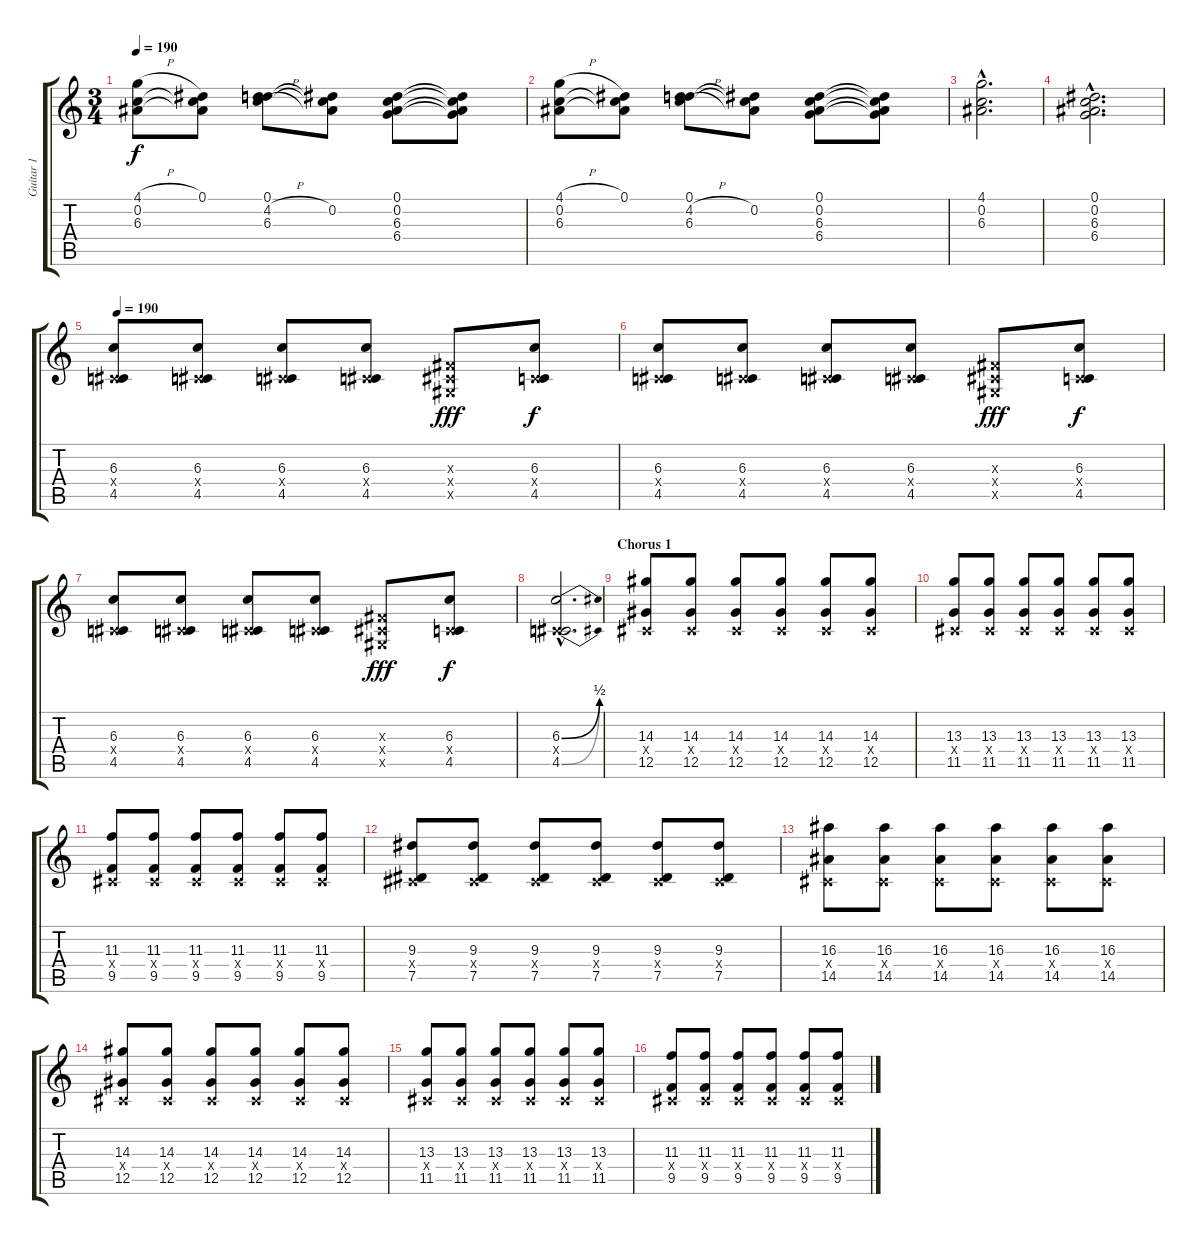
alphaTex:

\track ("Guitar 1" "Guitar 1") {instrument electricguitarclean}
\staff {score tabs}
\tuning (Eb4 Bb3 Gb3 Db3 Ab2 Db2) {hide}
\ts (3 4)
\tempo 190
\clef g2
\ks c
(4.1{h} 0.2 6.3).8{dy f} (0.1 0.2{t} 6.3{t}).8 (0.1 4.2{h} 6.3).8 (0.1{t} 0.2 6.3{t}).8 (0.1 0.2 6.3 6.4).8 (0.1{t} 0.2{t} 6.3{t} 6.4{t}).8 |
(4.1{h} 0.2 6.3).8 (0.1 0.2{t} 6.3{t}).8 (0.1 4.2{h} 6.3).8 (0.1{t} 0.2 6.3{t}).8 (0.1 0.2 6.3 6.4).8 (0.1{t} 0.2{t} 6.3{t} 6.4{t}).8 |
(4.1{hac} 0.2{hac} 6.3{hac}).2{d} |
(0.1{hac} 0.2{hac} 6.3{hac} 6.4{hac}).2{d} |
\tempo 190
(6.3 0.4{x} 4.5).8{instrument distortionguitar} (6.3 0.4{x} 4.5).8 (6.3 0.4{x} 4.5).8 (6.3 0.4{x} 4.5).8 (0.3{x} 0.4{x} 0.5{x}).8{dy fff} (6.3 0.4{x} 4.5).8{dy f} |
(6.3 0.4{x} 4.5).8 (6.3 0.4{x} 4.5).8 (6.3 0.4{x} 4.5).8 (6.3 0.4{x} 4.5).8 (0.3{x} 0.4{x} 0.5{x}).8{dy fff} (6.3 0.4{x} 4.5).8{dy f} |
(6.3 0.4{x} 4.5).8 (6.3 0.4{x} 4.5).8 (6.3 0.4{x} 4.5).8 (6.3 0.4{x} 4.5).8 (0.3{x} 0.4{x} 0.5{x}).8{dy fff} (6.3 0.4{x} 4.5).8{dy f} |
(6.3{be (bend 0 0 60 2) hac} 0.4{hac x} 4.5{be (bend 0 0 60 2) hac}).2{d} |
\section ("" "Chorus 1")
(14.3 0.4{x} 12.5).8 (14.3 0.4{x} 12.5).8 (14.3 0.4{x} 12.5).8 (14.3 0.4{x} 12.5).8 (14.3 0.4{x} 12.5).8 (14.3 0.4{x} 12.5).8 |
(13.3 0.4{x} 11.5).8 (13.3 0.4{x} 11.5).8 (13.3 0.4{x} 11.5).8 (13.3 0.4{x} 11.5).8 (13.3 0.4{x} 11.5).8 (13.3 0.4{x} 11.5).8 |
(11.3 0.4{x} 9.5).8 (11.3 0.4{x} 9.5).8 (11.3 0.4{x} 9.5).8 (11.3 0.4{x} 9.5).8 (11.3 0.4{x} 9.5).8 (11.3 0.4{x} 9.5).8 |
(9.3 0.4{x} 7.5).8 (9.3 0.4{x} 7.5).8 (9.3 0.4{x} 7.5).8 (9.3 0.4{x} 7.5).8 (9.3 0.4{x} 7.5).8 (9.3 0.4{x} 7.5).8 |
(16.3 0.4{x} 14.5).8 (16.3 0.4{x} 14.5).8 (16.3 0.4{x} 14.5).8 (16.3 0.4{x} 14.5).8 (16.3 0.4{x} 14.5).8 (16.3 0.4{x} 14.5).8 |
(14.3 0.4{x} 12.5).8 (14.3 0.4{x} 12.5).8 (14.3 0.4{x} 12.5).8 (14.3 0.4{x} 12.5).8 (14.3 0.4{x} 12.5).8 (14.3 0.4{x} 12.5).8 |
(13.3 0.4{x} 11.5).8 (13.3 0.4{x} 11.5).8 (13.3 0.4{x} 11.5).8 (13.3 0.4{x} 11.5).8 (13.3 0.4{x} 11.5).8 (13.3 0.4{x} 11.5).8 |
(11.3 0.4{x} 9.5).8 (11.3 0.4{x} 9.5).8 (11.3 0.4{x} 9.5).8 (11.3 0.4{x} 9.5).8 (11.3 0.4{x} 9.5).8 (11.3 0.4{x} 9.5).8
